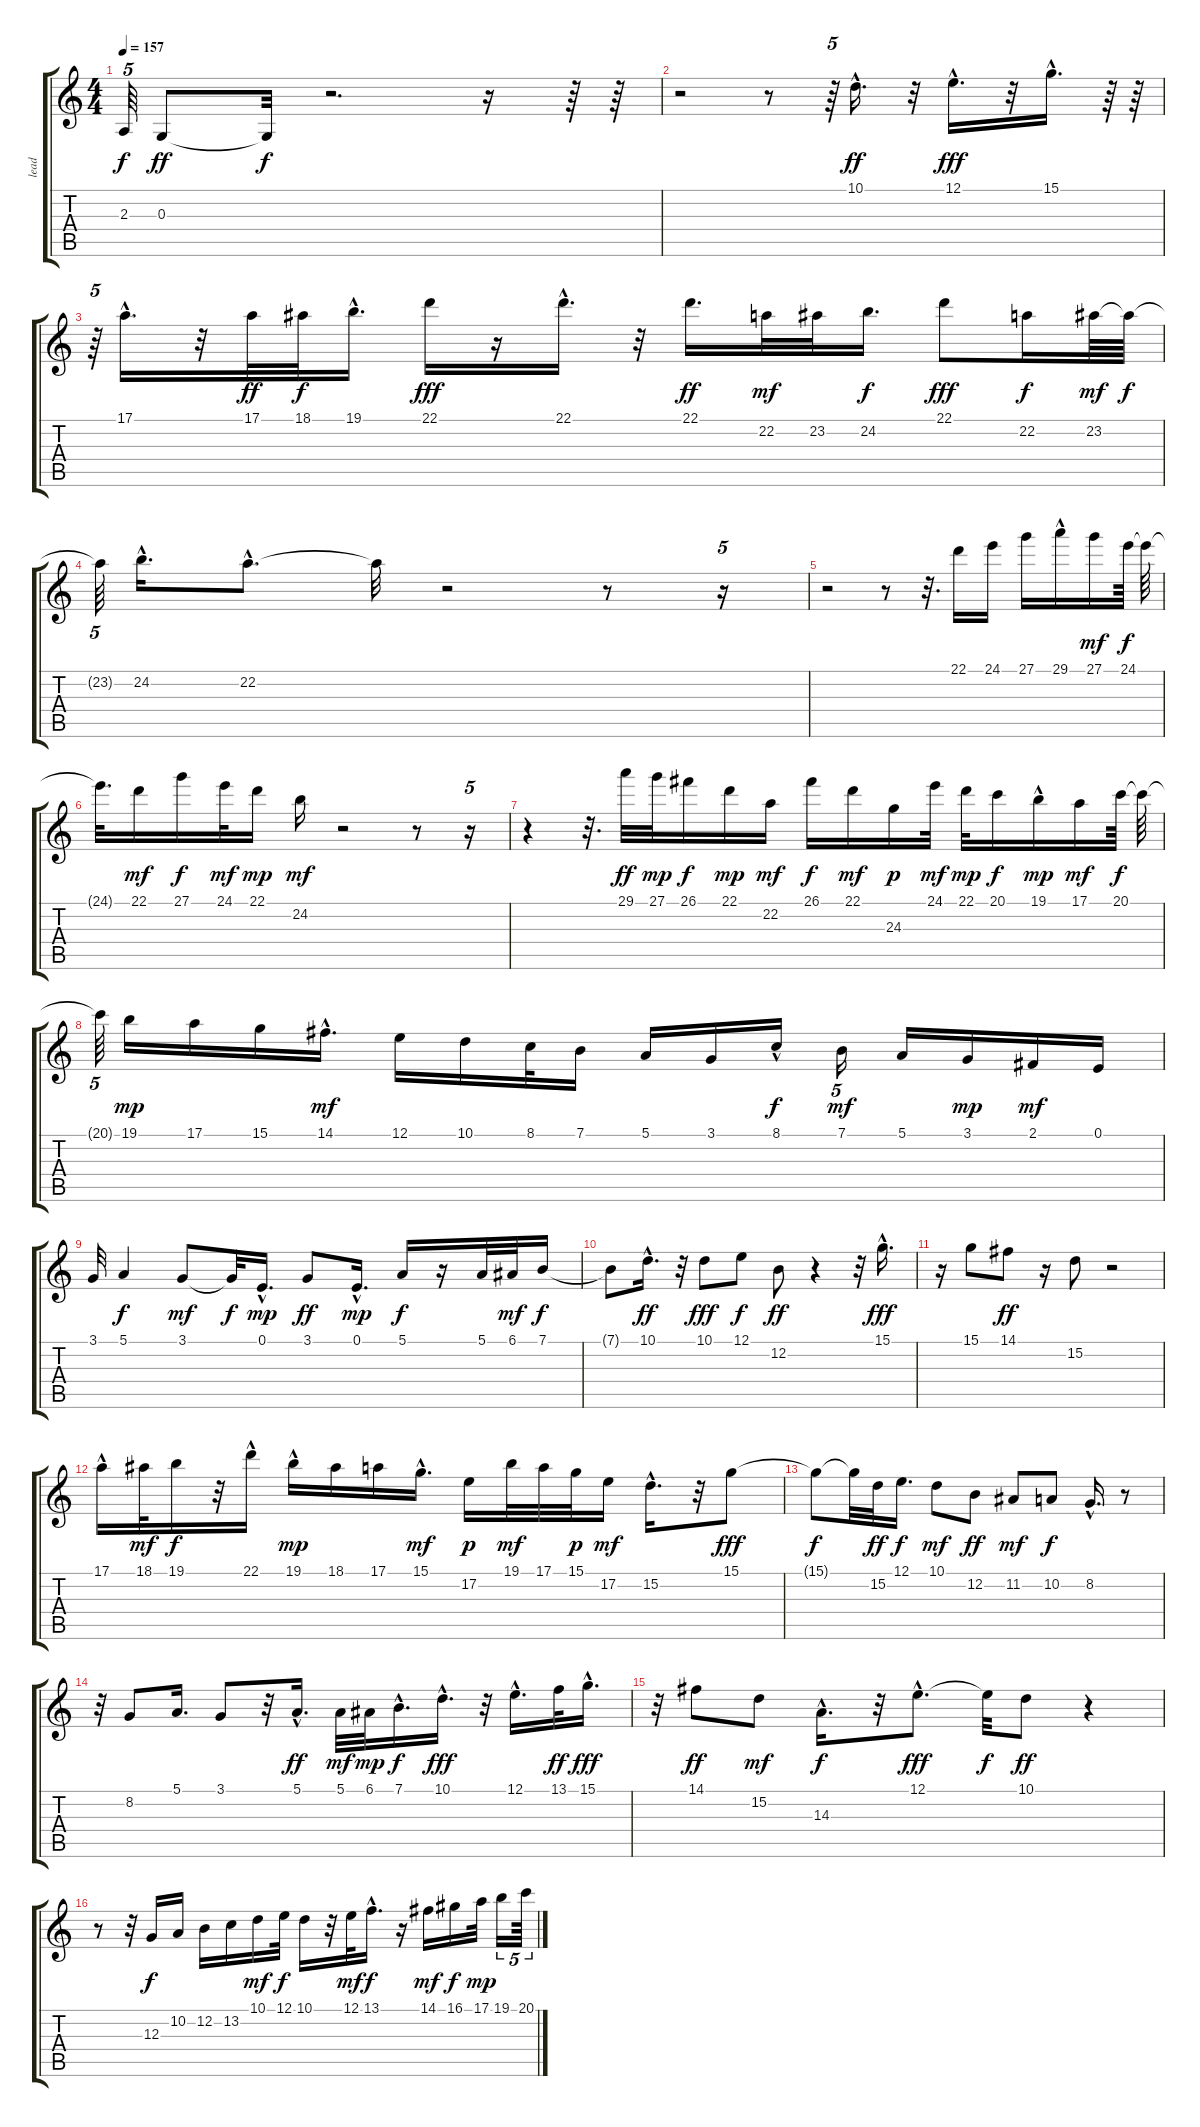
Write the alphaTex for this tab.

\track ("lead    " "lead    ") {instrument lead8bassandlead}
\staff {score tabs}
\tuning (E4 B3 G3 D3 A2 E2) {hide}
\ts (4 4)
\tempo 157
\clef g2
\ks c
2.3{t}.64{tu (5 4) dy f} 0.3.8{dy ff} 0.3{t}.32{dy f} r.2{d} r.16 r.64 r.64 |
r.2 r.8 r.64{tu (5 4)} 10.1{hac}.16{d dy ff} r.32 12.1{hac}.16{d dy fff} r.32 15.1{hac}.16{d} r.64 r.64 |
r.64{tu (5 4)} 17.1{hac}.16{d} r.32 17.1.32{dy ff} 18.1.32{dy f} 19.1{hac}.16{d} 22.1.16{dy fff} r.16 22.1{hac}.16{d} r.32 22.1.16{d dy ff} 22.2.32{dy mf} 23.2.32 24.2.16{d dy f} 22.1.8{dy fff} 22.2.16{dy f} 23.2.64{dy mf} 23.2{t}.64{dy f} |
23.2{t}.64{tu (5 4)} 24.2{hac}.16{d} 22.2{hac}.8{d} 22.2{t}.32 r.2 r.8 r.16{tu (5 4)} |
r.2 r.8 r.32{d} 22.1.16 24.1.16 27.1.16 29.1{hac}.16 27.1.16{dy mf} 24.1.64{dy f} 24.1{t}.64 |
24.1{t}.32{d} 22.1.16{dy mf} 27.1.16{dy f} 24.1.32{dy mf} 22.1.16{dy mp} 24.2.16{dy mf} r.2 r.8 r.16{tu (5 4)} |
r.4 r.32{d} 29.1.32{dy ff} 27.1.32{dy mp} 26.1.16{dy f} 22.1.16{dy mp} 22.2.16{dy mf} 26.1.16{dy f} 22.1.16{dy mf} 24.3.16{dy p} 24.1.32{dy mf} 22.1.32{dy mp} 20.1.16{dy f} 19.1{hac}.16{dy mp} 17.1.16{dy mf} 20.1.64{dy f} 20.1{t}.64 |
20.1{t}.64{tu (5 4)} 19.1.16{dy mp} 17.1.16 15.1.16 14.1{hac}.16{d dy mf} 12.1.16 10.1.16 8.1.32 7.1.16 5.1.16 3.1.16 8.1{hac}.16{dy f} 7.1.16{tu (5 4) dy mf} 5.1.16 3.1.16{dy mp} 2.1.16{dy mf} 0.1.16 |
3.1.32 5.1.4{dy f} 3.1.8{dy mf} 3.1{t}.32{dy f} 0.1{hac}.16{d dy mp} 3.1.8{dy ff} 0.1{hac}.16{d dy mp} 5.1.16{dy f} r.16 5.1.32 6.1.32{dy mf} 7.1.16{dy f} |
7.1{t}.8 10.1{hac}.16{d dy ff} r.32 10.1.8{dy fff} 12.1.8{dy f} 12.2.8{dy ff} r.4 r.32 15.1{hac}.16{d dy fff} |
r.16 15.1.8 14.1.8{dy ff} r.16 15.2.8 r.2 |
17.1{hac}.16 18.1.32{dy mf} 19.1.16{dy f} r.32 22.1{hac}.16 19.1{hac}.16{dy mp} 18.1.16 17.1.16 15.1{hac}.16{d dy mf} 17.2.16{dy p} 19.1.32{dy mf} 17.1.32 15.1.32{dy p} 17.2.16{dy mf} 15.2{hac}.16{d} r.32 15.1.8{dy fff} |
15.1{t}.8{dy f} 15.1{t}.32 15.2.32{dy ff} 12.1.16{d dy f} 10.1.8{dy mf} 12.2.8{dy ff} 11.2.8{dy mf} 10.2.8{dy f} 8.2{hac}.16{d} r.8 |
r.32 8.2.8 5.1.16{d} 3.1.8 r.32 5.1{hac}.16{d dy ff} 5.1.32{dy mf} 6.1.32{dy mp} 7.1{hac}.16{d dy f} 10.1{hac}.16{d dy fff} r.32 12.1{hac}.16{d} 13.1.32{dy ff} 15.1{hac}.16{d dy fff} |
r.32 14.1.8{dy ff} 15.2.8{dy mf} 14.3{hac}.16{d dy f} r.32 12.1{hac}.8{d dy fff} 12.1{t}.32{dy f} 10.1.8{dy ff} r.4 |
r.8 r.32 12.3.16{dy f} 10.2.16 12.2.16 13.2.16 10.1.16{dy mf} 12.1.32{dy f} 10.1.16 r.32 12.1.32{dy mf} 13.1{hac}.16{d dy f} r.16 14.1.16{dy mf} 16.1.16{dy f} 17.1.32{dy mp} 19.1.16{tu (5 4)} 20.1.64{tu (5 4)}
